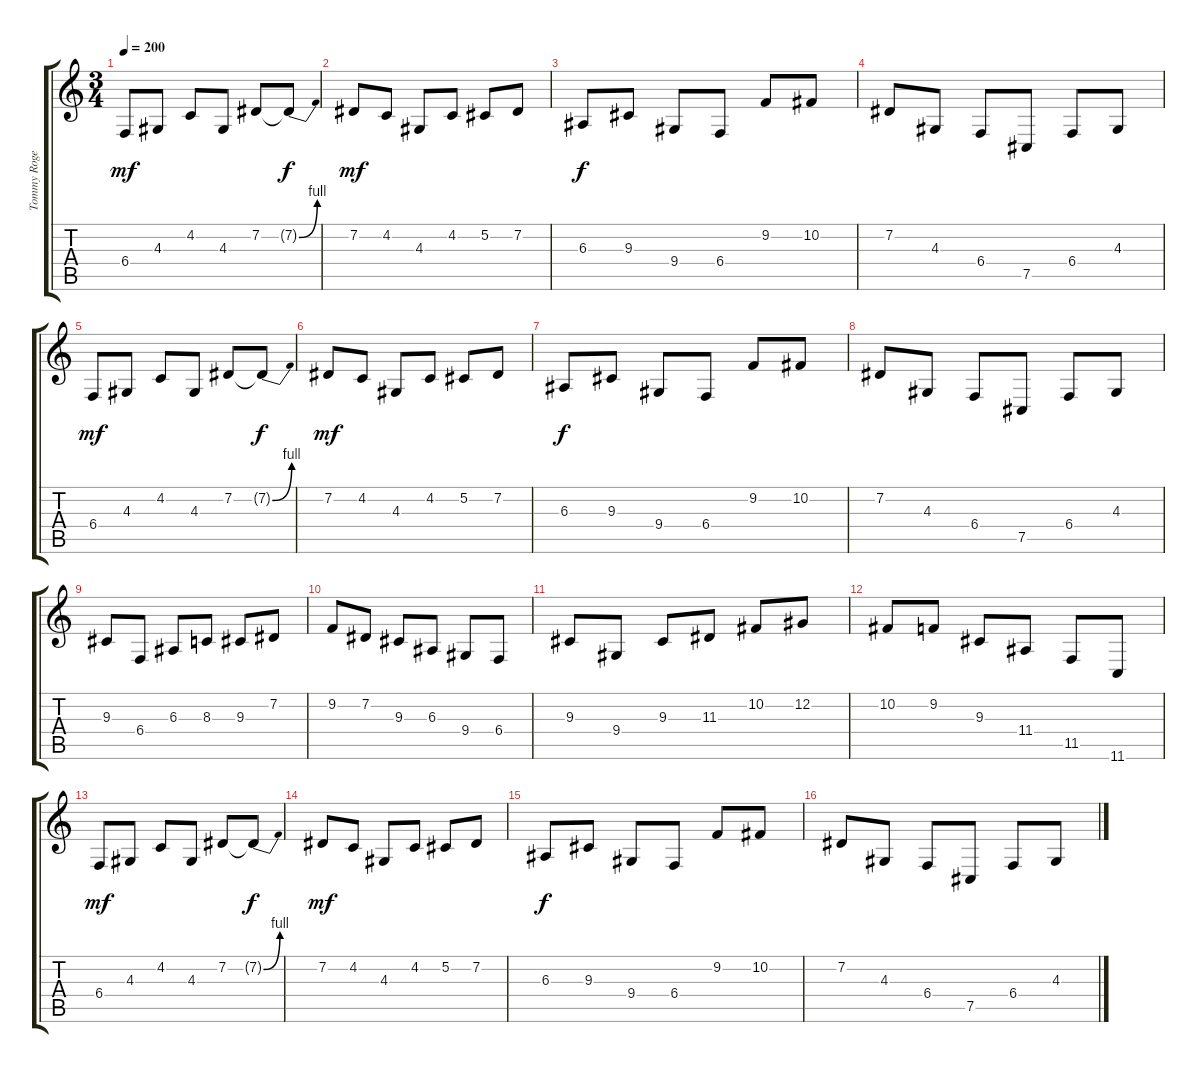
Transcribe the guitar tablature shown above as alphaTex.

\track ("Tommy Rogers Keys" "Tommy Roge") {instrument lead2sawtooth}
\staff {score tabs}
\tuning (Db4 Ab3 E3 B2 Gb2 Db2) {hide}
\ts (3 4)
\tempo 200
\clef g2
\ks c
6.4.8{dy mf} 4.3.8 4.2.8 4.3.8 7.2.8 7.2{be (bend 0 0 60 4) t}.8{dy f} |
7.2.8{dy mf} 4.2.8 4.3.8 4.2.8 5.2.8 7.2.8 |
6.3.8{dy f} 9.3.8 9.4.8 6.4.8 9.2.8 10.2.8 |
7.2.8 4.3.8 6.4.8 7.5.8 6.4.8 4.3.8 |
6.4.8{dy mf} 4.3.8 4.2.8 4.3.8 7.2.8 7.2{be (bend 0 0 60 4) t}.8{dy f} |
7.2.8{dy mf} 4.2.8 4.3.8 4.2.8 5.2.8 7.2.8 |
6.3.8{dy f} 9.3.8 9.4.8 6.4.8 9.2.8 10.2.8 |
7.2.8 4.3.8 6.4.8 7.5.8 6.4.8 4.3.8 |
9.3.8 6.4.8 6.3.8 8.3.8 9.3.8 7.2.8 |
9.2.8 7.2.8 9.3.8 6.3.8 9.4.8 6.4.8 |
9.3.8 9.4.8 9.3.8 11.3.8 10.2.8 12.2.8 |
10.2.8 9.2.8 9.3.8 11.4.8 11.5.8 11.6.8 |
6.4.8{dy mf} 4.3.8 4.2.8 4.3.8 7.2.8 7.2{be (bend 0 0 60 4) t}.8{dy f} |
7.2.8{dy mf} 4.2.8 4.3.8 4.2.8 5.2.8 7.2.8 |
6.3.8{dy f} 9.3.8 9.4.8 6.4.8 9.2.8 10.2.8 |
7.2.8 4.3.8 6.4.8 7.5.8 6.4.8 4.3.8
